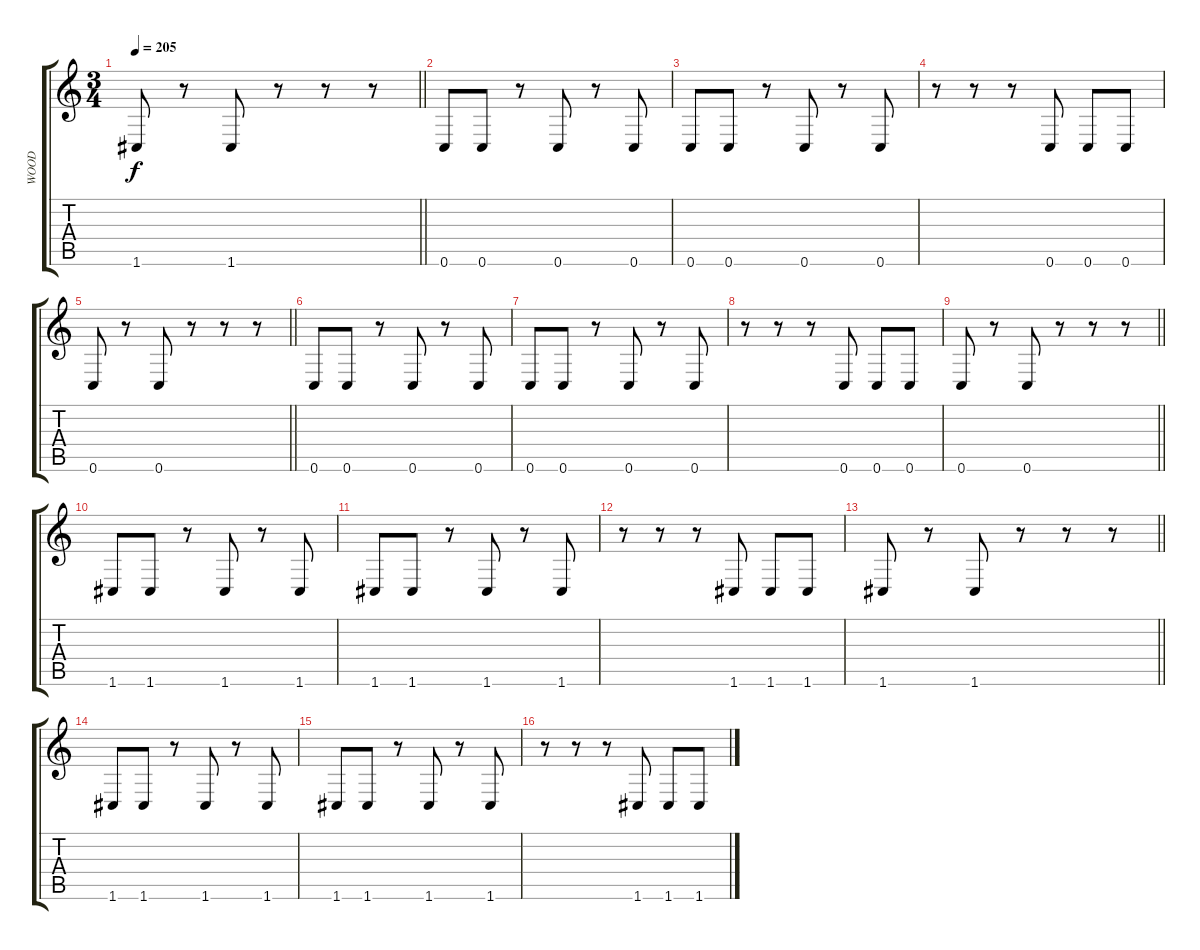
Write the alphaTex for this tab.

\track ("WOOD" "WOOD") {instrument distortionguitar}
\staff {score tabs}
\tuning (D4 A3 F3 C3 G2 C2) {hide}
\ts (3 4)
\tempo 205
\clef g2
\barLineRight lightlight
\ks c
1.6.8{dy f} r.8 1.6.8 r.8 r.8 r.8 |
0.6.8 0.6.8 r.8 0.6.8 r.8 0.6.8 |
0.6.8 0.6.8 r.8 0.6.8 r.8 0.6.8 |
r.8 r.8 r.8 0.6.8 0.6.8 0.6.8 |
\barLineRight lightlight
0.6.8 r.8 0.6.8 r.8 r.8 r.8 |
0.6.8 0.6.8 r.8 0.6.8 r.8 0.6.8 |
0.6.8 0.6.8 r.8 0.6.8 r.8 0.6.8 |
r.8 r.8 r.8 0.6.8 0.6.8 0.6.8 |
\barLineRight lightlight
0.6.8 r.8 0.6.8 r.8 r.8 r.8 |
1.6.8 1.6.8 r.8 1.6.8 r.8 1.6.8 |
1.6.8 1.6.8 r.8 1.6.8 r.8 1.6.8 |
r.8 r.8 r.8 1.6.8 1.6.8 1.6.8 |
\barLineRight lightlight
1.6.8 r.8 1.6.8 r.8 r.8 r.8 |
1.6.8 1.6.8 r.8 1.6.8 r.8 1.6.8 |
1.6.8 1.6.8 r.8 1.6.8 r.8 1.6.8 |
r.8 r.8 r.8 1.6.8 1.6.8 1.6.8
